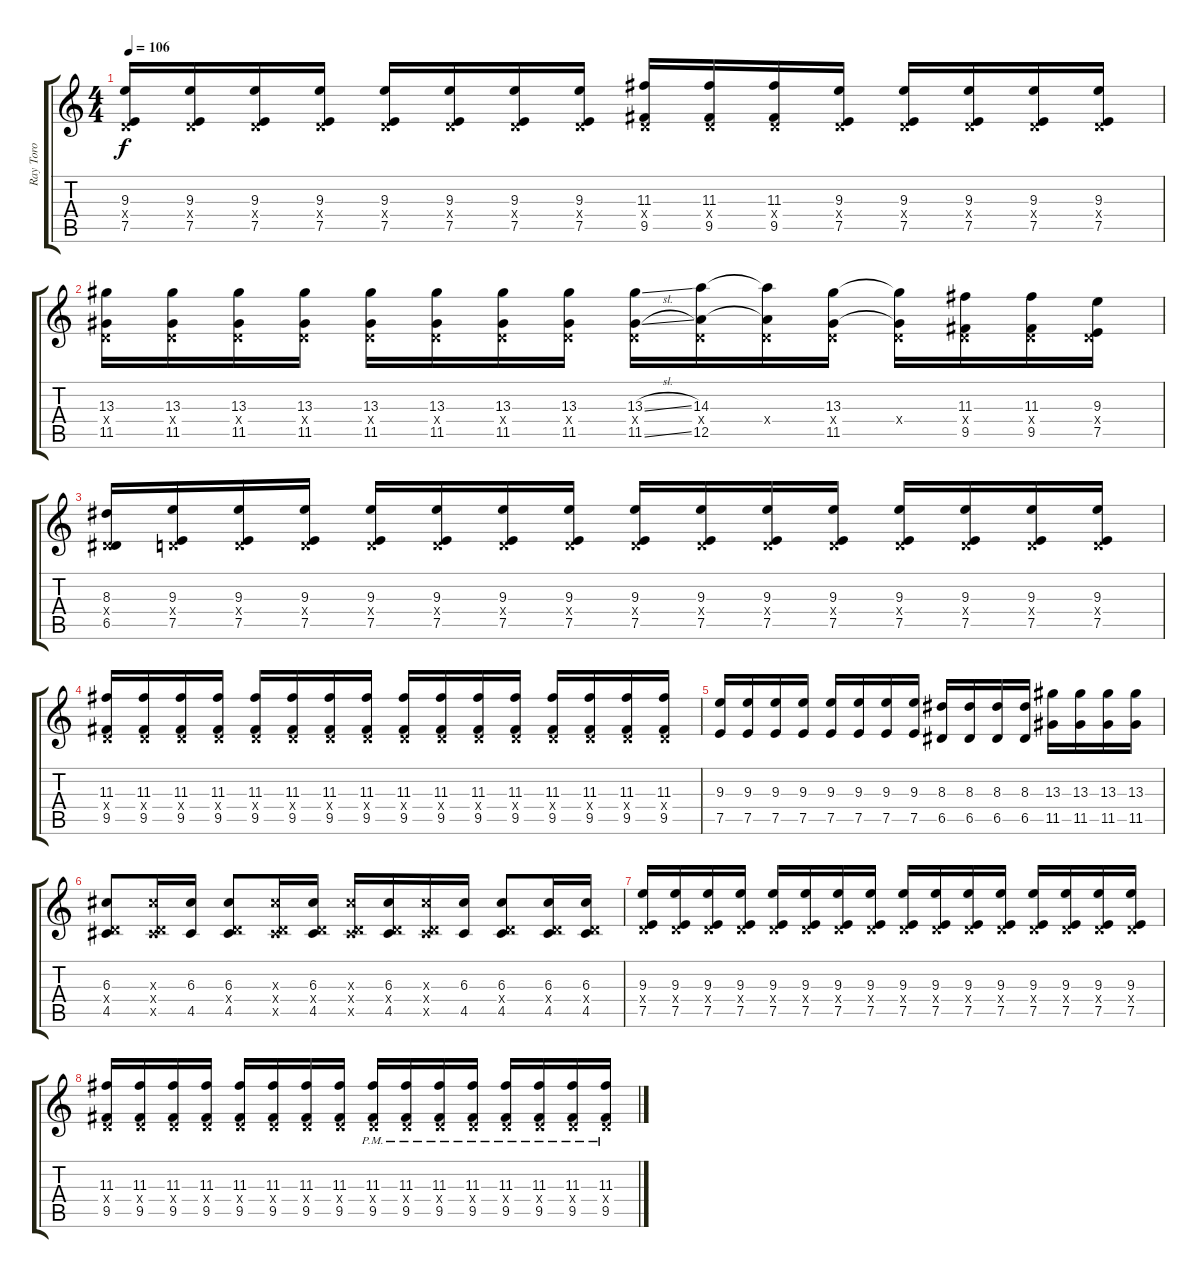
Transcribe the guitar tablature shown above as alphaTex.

\track ("Ray Toro" "Ray Toro") {instrument distortionguitar}
\staff {score tabs}
\tuning (E4 B3 G3 D3 A2 E2) {hide}
\ts (4 4)
\tempo 106
\clef g2
\ks c
(9.3 0.4{x} 7.5).16{dy f instrument distortionguitar} (9.3 0.4{x} 7.5).16 (9.3 0.4{x} 7.5).16 (9.3 0.4{x} 7.5).16 (9.3 0.4{x} 7.5).16 (9.3 0.4{x} 7.5).16 (9.3 0.4{x} 7.5).16 (9.3 0.4{x} 7.5).16 (11.3 0.4{x} 9.5).16 (11.3 0.4{x} 9.5).16 (11.3 0.4{x} 9.5).16 (9.3 0.4{x} 7.5).16 (9.3 0.4{x} 7.5).16 (9.3 0.4{x} 7.5).16 (9.3 0.4{x} 7.5).16 (9.3 0.4{x} 7.5).16 |
(13.3 0.4{x} 11.5).16 (13.3 0.4{x} 11.5).16 (13.3 0.4{x} 11.5).16 (13.3 0.4{x} 11.5).16 (13.3 0.4{x} 11.5).16 (13.3 0.4{x} 11.5).16 (13.3 0.4{x} 11.5).16 (13.3 0.4{x} 11.5).16 (13.3{sl} 0.4{x} 11.5{sl}).16 (14.3 0.4{x} 12.5).16 (14.3{t} 0.4{x} 12.5{t}).16 (13.3 0.4{x} 11.5).16 (13.3{t} 0.4{x} 11.5{t}).16 (11.3 0.4{x} 9.5).16 (11.3 0.4{x} 9.5).16 (9.3 0.4{x} 7.5).16 |
(8.3 0.4{x} 6.5).16 (9.3 0.4{x} 7.5).16 (9.3 0.4{x} 7.5).16 (9.3 0.4{x} 7.5).16 (9.3 0.4{x} 7.5).16 (9.3 0.4{x} 7.5).16 (9.3 0.4{x} 7.5).16 (9.3 0.4{x} 7.5).16 (9.3 0.4{x} 7.5).16 (9.3 0.4{x} 7.5).16 (9.3 0.4{x} 7.5).16 (9.3 0.4{x} 7.5).16 (9.3 0.4{x} 7.5).16 (9.3 0.4{x} 7.5).16 (9.3 0.4{x} 7.5).16 (9.3 0.4{x} 7.5).16 |
(11.3 0.4{x} 9.5).16 (11.3 0.4{x} 9.5).16 (11.3 0.4{x} 9.5).16 (11.3 0.4{x} 9.5).16 (11.3 0.4{x} 9.5).16 (11.3 0.4{x} 9.5).16 (11.3 0.4{x} 9.5).16 (11.3 0.4{x} 9.5).16 (11.3 0.4{x} 9.5).16 (11.3 0.4{x} 9.5).16 (11.3 0.4{x} 9.5).16 (11.3 0.4{x} 9.5).16 (11.3 0.4{x} 9.5).16 (11.3 0.4{x} 9.5).16 (11.3 0.4{x} 9.5).16 (11.3 0.4{x} 9.5).16 |
(9.3 7.5).16 (9.3 7.5).16 (9.3 7.5).16 (9.3 7.5).16 (9.3 7.5).16 (9.3 7.5).16 (9.3 7.5).16 (9.3 7.5).16 (8.3 6.5).16 (8.3 6.5).16 (8.3 6.5).16 (8.3 6.5).16 (13.3 11.5).16 (13.3 11.5).16 (13.3 11.5).16 (13.3 11.5).16 |
(6.3 0.4{x} 4.5).8 (6.3{x} 0.4{x} 4.5{x}).16 (6.3 4.5).16 (6.3 0.4{x} 4.5).8 (6.3{x} 0.4{x} 4.5{x}).16 (6.3 0.4{x} 4.5).16 (6.3{x} 0.4{x} 4.5{x}).16 (6.3 0.4{x} 4.5).16 (6.3{x} 0.4{x} 4.5{x}).16 (6.3 4.5).16 (6.3 0.4{x} 4.5).8 (6.3 0.4{x} 4.5).16 (6.3 0.4{x} 4.5).16 |
(9.3 0.4{x} 7.5).16 (9.3 0.4{x} 7.5).16 (9.3 0.4{x} 7.5).16 (9.3 0.4{x} 7.5).16 (9.3 0.4{x} 7.5).16 (9.3 0.4{x} 7.5).16 (9.3 0.4{x} 7.5).16 (9.3 0.4{x} 7.5).16 (9.3 0.4{x} 7.5).16 (9.3 0.4{x} 7.5).16 (9.3 0.4{x} 7.5).16 (9.3 0.4{x} 7.5).16 (9.3 0.4{x} 7.5).16 (9.3 0.4{x} 7.5).16 (9.3 0.4{x} 7.5).16 (9.3 0.4{x} 7.5).16 |
(11.3 0.4{x} 9.5).16 (11.3 0.4{x} 9.5).16 (11.3 0.4{x} 9.5).16 (11.3 0.4{x} 9.5).16 (11.3 0.4{x} 9.5).16 (11.3 0.4{x} 9.5).16 (11.3 0.4{x} 9.5).16 (11.3 0.4{x} 9.5).16 (11.3{pm} 0.4{x} 9.5{pm}).16 (11.3{pm} 0.4{x} 9.5{pm}).16 (11.3{pm} 0.4{x} 9.5{pm}).16 (11.3{pm} 0.4{x} 9.5{pm}).16 (11.3{pm} 0.4{x} 9.5{pm}).16 (11.3{pm} 0.4{x} 9.5{pm}).16 (11.3{pm} 0.4{x} 9.5{pm}).16 (11.3{pm} 0.4{x} 9.5{pm}).16
